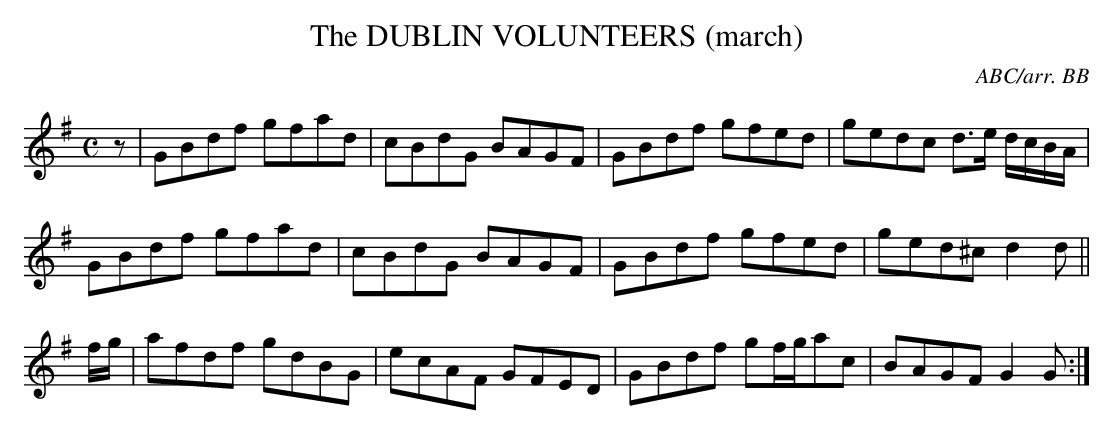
X:1
T:DUBLIN VOLUNTEERS (march), The
C:ABC/arr. BB
Y:"Irish"
substituting |gfad| for |gfac| in measure 1.
for this. The name suggests a march but it makes a nice
hornpipe as well.
M:C
L:1/8
K:G
z|GBdf gfad|cBdG BAGF|GBdf gfed|gedc d>e d/c/B/A/|
GBdf gfad|cBdG BAGF|GBdf gfed|ged^c d2 d||
f/g/|afdf gdBG|ecAF GFED|GBdf gf/g/ac|BAGF G2G :|
